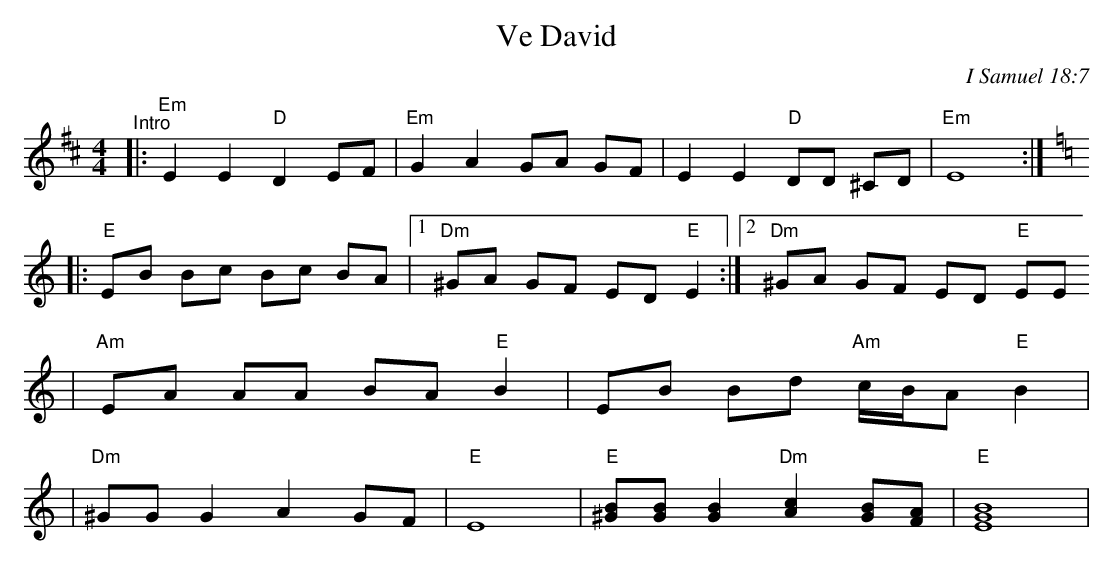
X:1
T: Ve David
O: I Samuel 18:7
M: 4/4
L: 1/8
K: Edor
"^Intro"\
|: "Em"E2 E2 "D"D2 EF | "Em"G2 A2 GA GF | E2 E2 "D"DD ^CD | "Em"E8 :|
K: Ephr
|: "E"EB Bc Bc BA |[1 "Dm"^GA GF ED "E"E2 :|[2 "Dm" ^GA GF ED "E" EE
| "Am"EA AA BA "E"B2 | EB Bd "Am"c/B/A "E"B2 |
| "Dm"^GG G2 A2 GF | "E"E8 | "E"[^GB][GB] [G2B2] "Dm"[A2c2] [GB][FA] | "E"[B8E8G8]|
